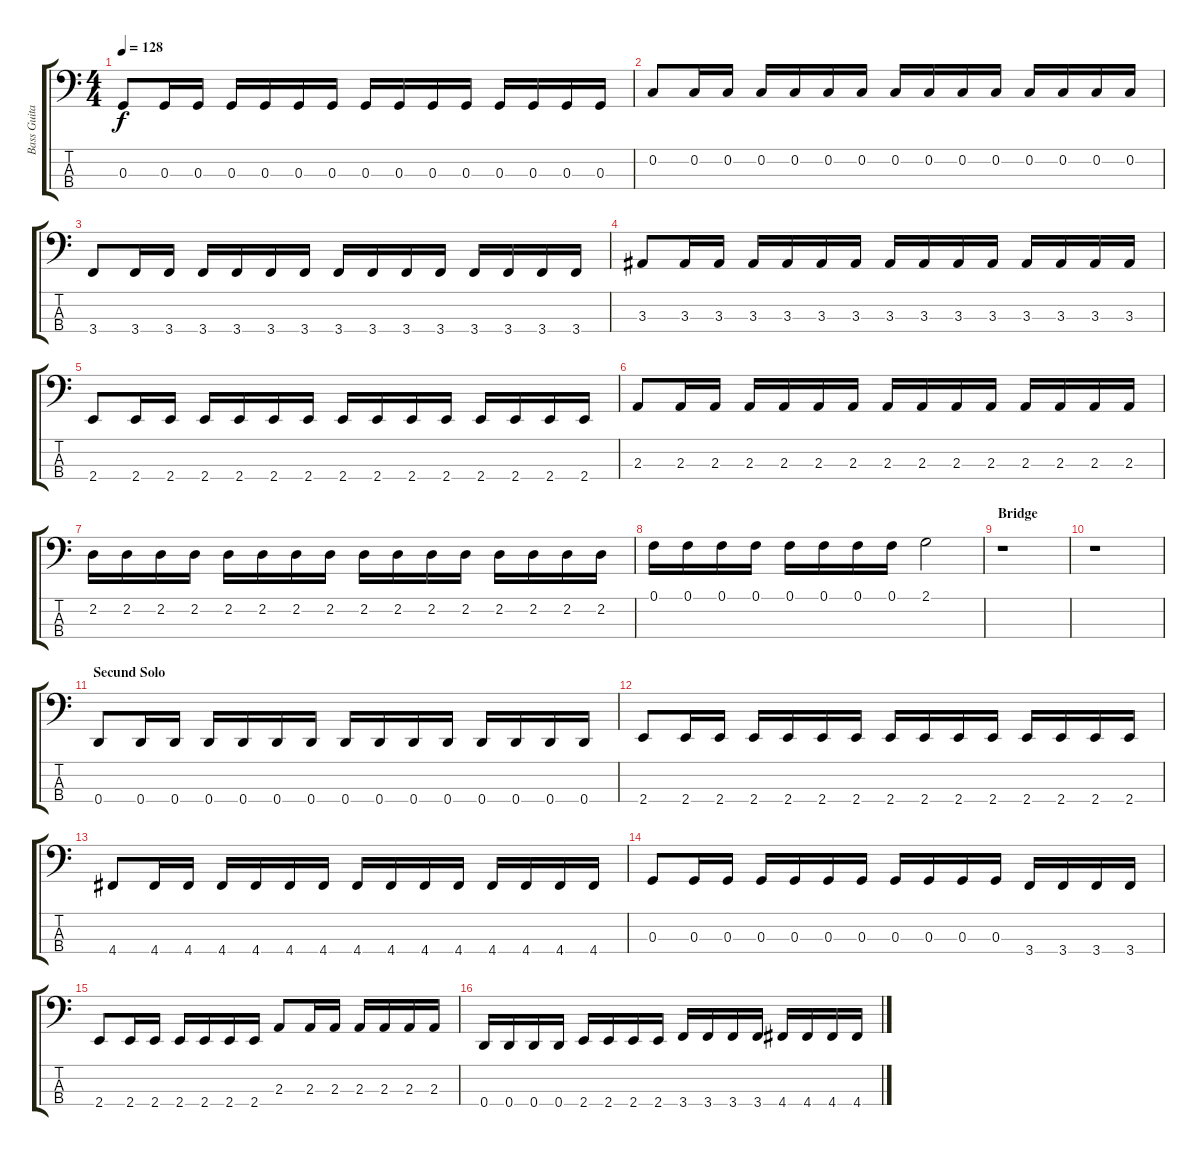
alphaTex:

\track ("Bass Guitar" "Bass Guita") {instrument electricbasspick}
\staff {score tabs}
\tuning (F2 C2 G1 D1) {hide}
\ts (4 4)
\tempo 128
\clef f4
\ks c
0.3.8{dy f} 0.3.16 0.3.16 0.3.16 0.3.16 0.3.16 0.3.16 0.3.16 0.3.16 0.3.16 0.3.16 0.3.16 0.3.16 0.3.16 0.3.16 |
0.2.8 0.2.16 0.2.16 0.2.16 0.2.16 0.2.16 0.2.16 0.2.16 0.2.16 0.2.16 0.2.16 0.2.16 0.2.16 0.2.16 0.2.16 |
3.4.8 3.4.16 3.4.16 3.4.16 3.4.16 3.4.16 3.4.16 3.4.16 3.4.16 3.4.16 3.4.16 3.4.16 3.4.16 3.4.16 3.4.16 |
3.3.8 3.3.16 3.3.16 3.3.16 3.3.16 3.3.16 3.3.16 3.3.16 3.3.16 3.3.16 3.3.16 3.3.16 3.3.16 3.3.16 3.3.16 |
2.4.8 2.4.16 2.4.16 2.4.16 2.4.16 2.4.16 2.4.16 2.4.16 2.4.16 2.4.16 2.4.16 2.4.16 2.4.16 2.4.16 2.4.16 |
2.3.8 2.3.16 2.3.16 2.3.16 2.3.16 2.3.16 2.3.16 2.3.16 2.3.16 2.3.16 2.3.16 2.3.16 2.3.16 2.3.16 2.3.16 |
2.2.16 2.2.16 2.2.16 2.2.16 2.2.16 2.2.16 2.2.16 2.2.16 2.2.16 2.2.16 2.2.16 2.2.16 2.2.16 2.2.16 2.2.16 2.2.16 |
0.1.16 0.1.16 0.1.16 0.1.16 0.1.16 0.1.16 0.1.16 0.1.16 2.1.2 |
\section ("" "Bridge")
r.1 |
r.1 |
\section ("" "Secund Solo")
0.4.8 0.4.16 0.4.16 0.4.16 0.4.16 0.4.16 0.4.16 0.4.16 0.4.16 0.4.16 0.4.16 0.4.16 0.4.16 0.4.16 0.4.16 |
2.4.8 2.4.16 2.4.16 2.4.16 2.4.16 2.4.16 2.4.16 2.4.16 2.4.16 2.4.16 2.4.16 2.4.16 2.4.16 2.4.16 2.4.16 |
4.4.8 4.4.16 4.4.16 4.4.16 4.4.16 4.4.16 4.4.16 4.4.16 4.4.16 4.4.16 4.4.16 4.4.16 4.4.16 4.4.16 4.4.16 |
0.3.8 0.3.16 0.3.16 0.3.16 0.3.16 0.3.16 0.3.16 0.3.16 0.3.16 0.3.16 0.3.16 3.4.16 3.4.16 3.4.16 3.4.16 |
2.4.8 2.4.16 2.4.16 2.4.16 2.4.16 2.4.16 2.4.16 2.3.8 2.3.16 2.3.16 2.3.16 2.3.16 2.3.16 2.3.16 |
0.4.16 0.4.16 0.4.16 0.4.16 2.4.16 2.4.16 2.4.16 2.4.16 3.4.16 3.4.16 3.4.16 3.4.16 4.4.16 4.4.16 4.4.16 4.4.16
